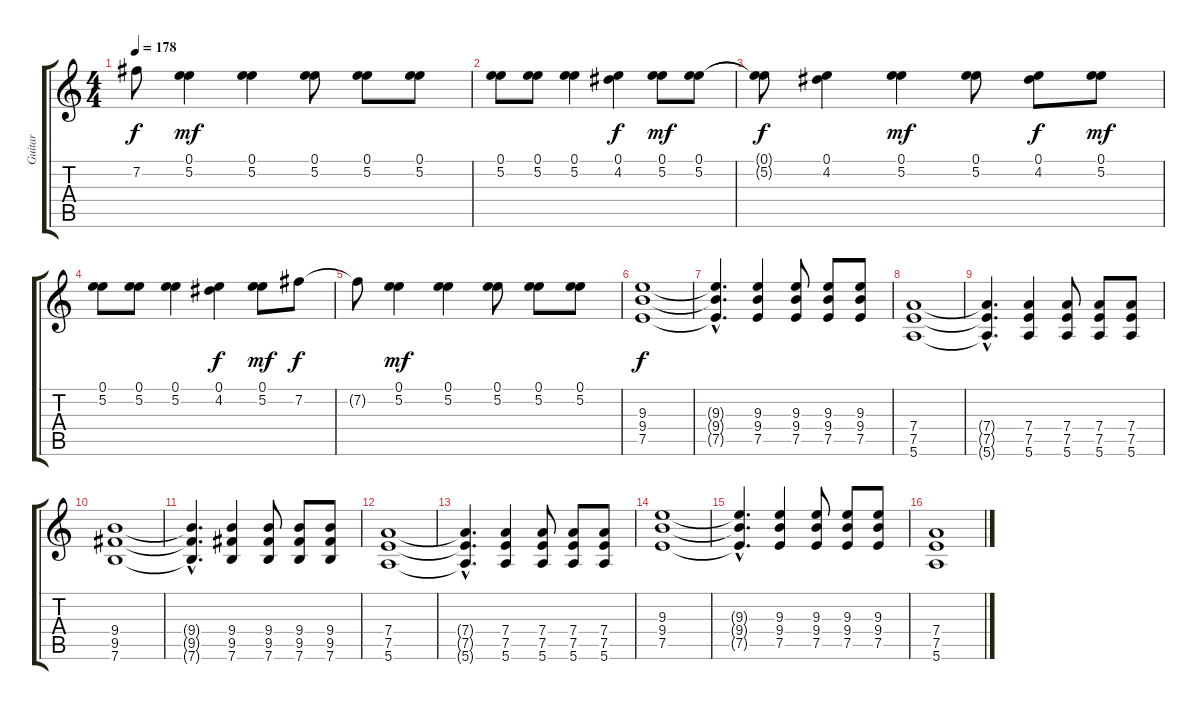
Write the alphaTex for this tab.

\track ("Guitar" "Guitar") {instrument overdrivenguitar}
\staff {score tabs}
\tuning (E4 B3 G3 D3 A2 E2) {hide}
\ts (4 4)
\tempo 178
\clef g2
\ks c
7.2{t}.8{dy f} (0.1 5.2).4{dy mf} (0.1 5.2).4 (0.1 5.2).8 (0.1 5.2).8 (0.1 5.2).8 |
(0.1 5.2).8 (0.1 5.2).8 (0.1 5.2).4 (0.1 4.2).4{dy f} (0.1 5.2).8{dy mf} (0.1 5.2).8 |
(0.1{t} 5.2{t}).8{dy f} (0.1 4.2).4 (0.1 5.2).4{dy mf} (0.1 5.2).8 (0.1 4.2).8{dy f} (0.1 5.2).8{dy mf} |
(0.1 5.2).8 (0.1 5.2).8 (0.1 5.2).4 (0.1 4.2).4{dy f} (0.1 5.2).8{dy mf} 7.2.8{dy f} |
7.2{t}.8 (0.1 5.2).4{dy mf} (0.1 5.2).4 (0.1 5.2).8 (0.1 5.2).8 (0.1 5.2).8 |
(9.3 9.4 7.5).1{dy f} |
(9.3{hac t} 9.4{hac t} 7.5{hac t}).4{d} (9.3 9.4 7.5).4 (9.3 9.4 7.5).8 (9.3 9.4 7.5).8 (9.3 9.4 7.5).8 |
(7.4 7.5 5.6).1 |
(7.4{hac t} 7.5{hac t} 5.6{hac t}).4{d} (7.4 7.5 5.6).4 (7.4 7.5 5.6).8 (7.4 7.5 5.6).8 (7.4 7.5 5.6).8 |
(9.4 9.5 7.6).1 |
(9.4{hac t} 9.5{hac t} 7.6{hac t}).4{d} (9.4 9.5 7.6).4 (9.4 9.5 7.6).8 (9.4 9.5 7.6).8 (9.4 9.5 7.6).8 |
(7.4 7.5 5.6).1 |
(7.4{hac t} 7.5{hac t} 5.6{hac t}).4{d} (7.4 7.5 5.6).4 (7.4 7.5 5.6).8 (7.4 7.5 5.6).8 (7.4 7.5 5.6).8 |
(9.3 9.4 7.5).1 |
(9.3{hac t} 9.4{hac t} 7.5{hac t}).4{d} (9.3 9.4 7.5).4 (9.3 9.4 7.5).8 (9.3 9.4 7.5).8 (9.3 9.4 7.5).8 |
(7.4 7.5 5.6).1
